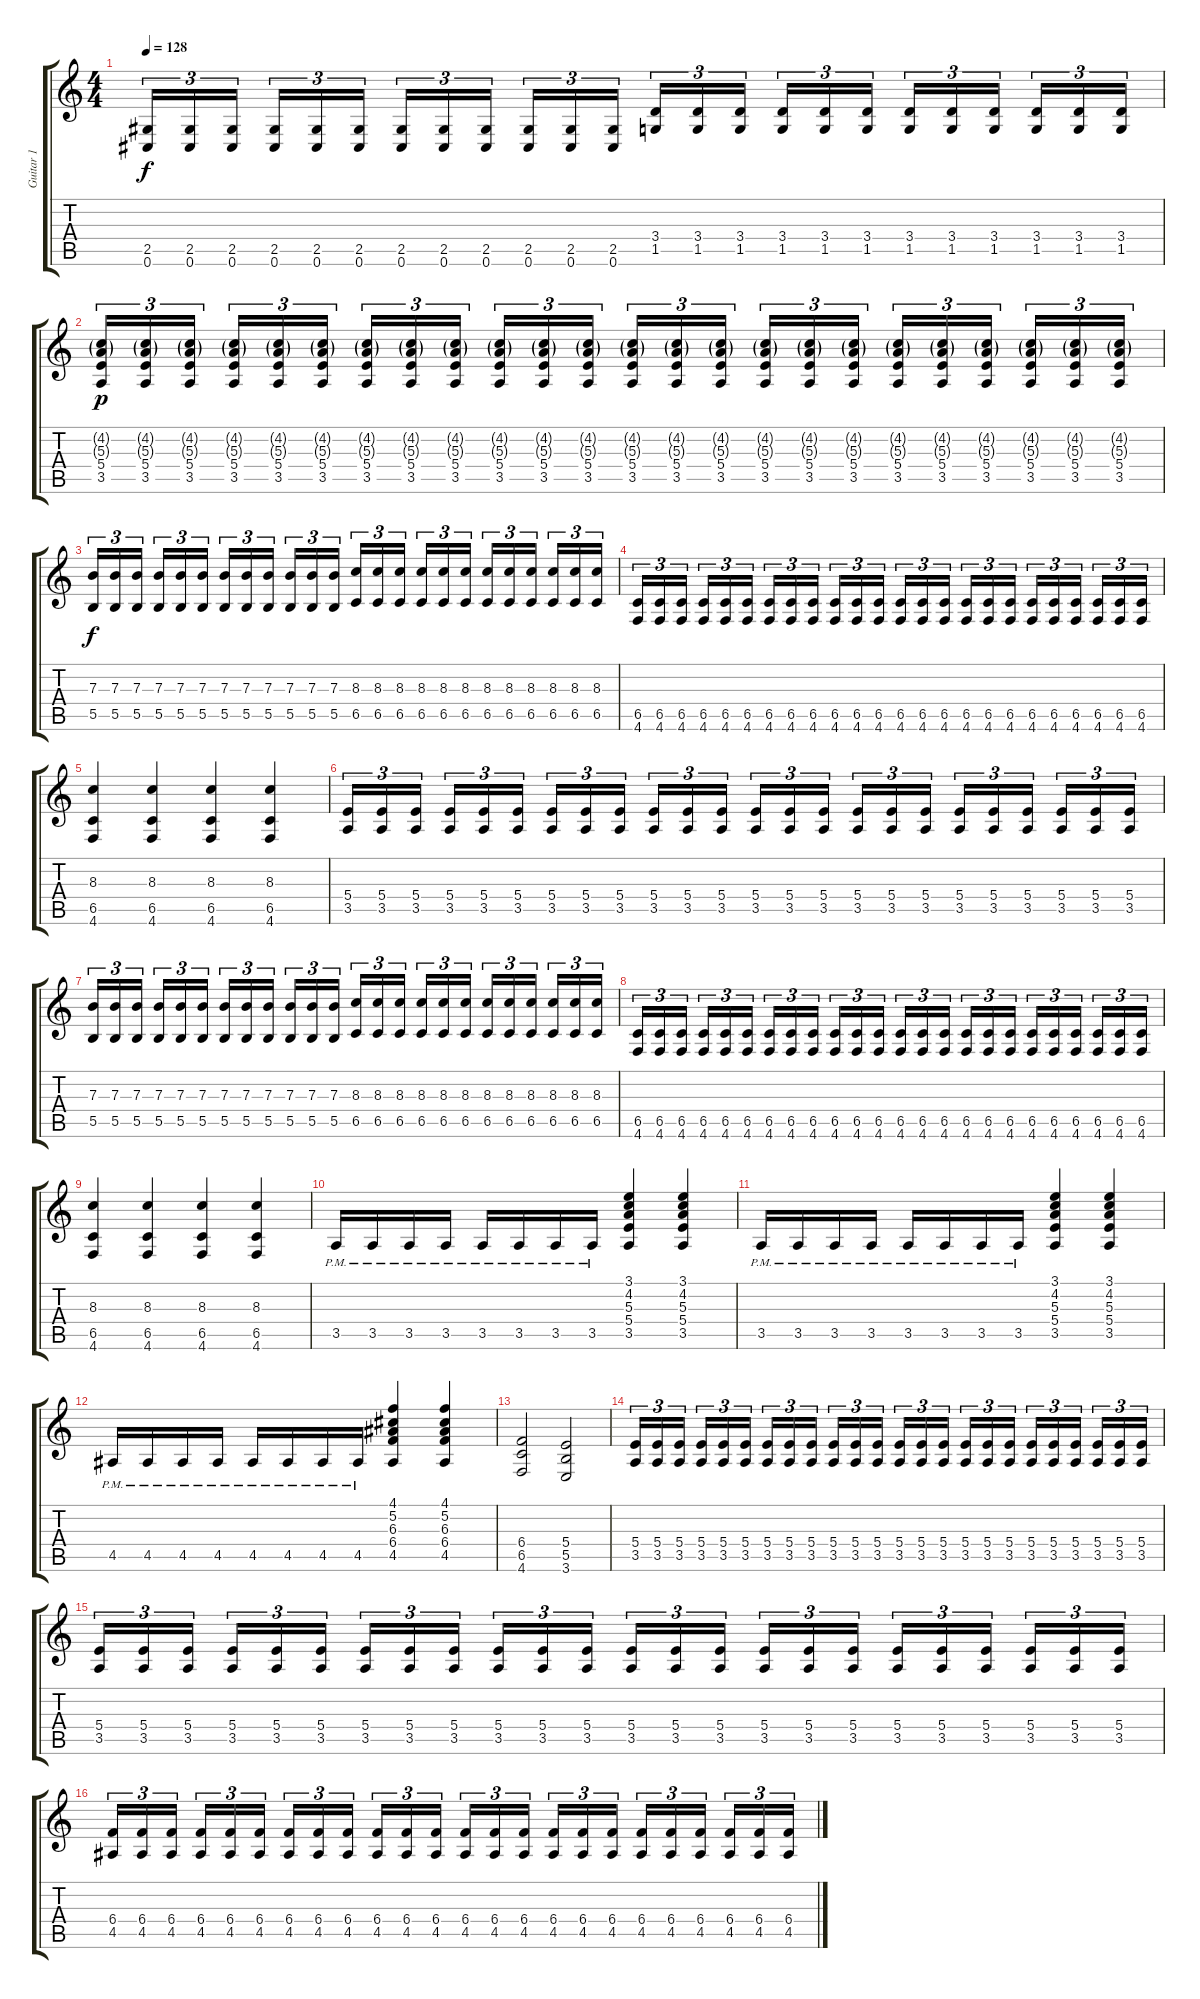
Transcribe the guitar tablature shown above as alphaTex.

\track ("Guitar 1" "Guitar 1") {instrument distortionguitar}
\staff {score tabs}
\tuning (Db4 Ab3 E3 B2 Gb2 Db2) {hide}
\ts (4 4)
\tempo 128
\clef g2
\ks c
(2.5 0.6).16{tu (3 2) dy f} (2.5 0.6).16{tu (3 2)} (2.5 0.6).16{tu (3 2) beam splitsecondary} (2.5 0.6).16{tu (3 2)} (2.5 0.6).16{tu (3 2)} (2.5 0.6).16{tu (3 2)} (2.5 0.6).16{tu (3 2)} (2.5 0.6).16{tu (3 2)} (2.5 0.6).16{tu (3 2) beam splitsecondary} (2.5 0.6).16{tu (3 2)} (2.5 0.6).16{tu (3 2)} (2.5 0.6).16{tu (3 2)} (3.4 1.5).16{tu (3 2)} (3.4 1.5).16{tu (3 2)} (3.4 1.5).16{tu (3 2) beam splitsecondary} (3.4 1.5).16{tu (3 2)} (3.4 1.5).16{tu (3 2)} (3.4 1.5).16{tu (3 2)} (3.4 1.5).16{tu (3 2)} (3.4 1.5).16{tu (3 2)} (3.4 1.5).16{tu (3 2) beam splitsecondary} (3.4 1.5).16{tu (3 2)} (3.4 1.5).16{tu (3 2)} (3.4 1.5).16{tu (3 2)} |
(4.2{g} 5.3{g} 5.4 3.5).16{tu (3 2) dy p} (4.2{g} 5.3{g} 5.4 3.5).16{tu (3 2)} (4.2{g} 5.3{g} 5.4 3.5).16{tu (3 2) beam splitsecondary} (4.2{g} 5.3{g} 5.4 3.5).16{tu (3 2)} (4.2{g} 5.3{g} 5.4 3.5).16{tu (3 2)} (4.2{g} 5.3{g} 5.4 3.5).16{tu (3 2)} (4.2{g} 5.3{g} 5.4 3.5).16{tu (3 2)} (4.2{g} 5.3{g} 5.4 3.5).16{tu (3 2)} (4.2{g} 5.3{g} 5.4 3.5).16{tu (3 2) beam splitsecondary} (4.2{g} 5.3{g} 5.4 3.5).16{tu (3 2)} (4.2{g} 5.3{g} 5.4 3.5).16{tu (3 2)} (4.2{g} 5.3{g} 5.4 3.5).16{tu (3 2)} (4.2{g} 5.3{g} 5.4 3.5).16{tu (3 2)} (4.2{g} 5.3{g} 5.4 3.5).16{tu (3 2)} (4.2{g} 5.3{g} 5.4 3.5).16{tu (3 2) beam splitsecondary} (4.2{g} 5.3{g} 5.4 3.5).16{tu (3 2)} (4.2{g} 5.3{g} 5.4 3.5).16{tu (3 2)} (4.2{g} 5.3{g} 5.4 3.5).16{tu (3 2)} (4.2{g} 5.3{g} 5.4 3.5).16{tu (3 2)} (4.2{g} 5.3{g} 5.4 3.5).16{tu (3 2)} (4.2{g} 5.3{g} 5.4 3.5).16{tu (3 2) beam splitsecondary} (4.2{g} 5.3{g} 5.4 3.5).16{tu (3 2)} (4.2{g} 5.3{g} 5.4 3.5).16{tu (3 2)} (4.2{g} 5.3{g} 5.4 3.5).16{tu (3 2)} |
(7.3 5.5).16{tu (3 2) dy f} (7.3 5.5).16{tu (3 2)} (7.3 5.5).16{tu (3 2) beam splitsecondary} (7.3 5.5).16{tu (3 2)} (7.3 5.5).16{tu (3 2)} (7.3 5.5).16{tu (3 2)} (7.3 5.5).16{tu (3 2)} (7.3 5.5).16{tu (3 2)} (7.3 5.5).16{tu (3 2) beam splitsecondary} (7.3 5.5).16{tu (3 2)} (7.3 5.5).16{tu (3 2)} (7.3 5.5).16{tu (3 2)} (8.3 6.5).16{tu (3 2)} (8.3 6.5).16{tu (3 2)} (8.3 6.5).16{tu (3 2) beam splitsecondary} (8.3 6.5).16{tu (3 2)} (8.3 6.5).16{tu (3 2)} (8.3 6.5).16{tu (3 2)} (8.3 6.5).16{tu (3 2)} (8.3 6.5).16{tu (3 2)} (8.3 6.5).16{tu (3 2) beam splitsecondary} (8.3 6.5).16{tu (3 2)} (8.3 6.5).16{tu (3 2)} (8.3 6.5).16{tu (3 2)} |
(6.5 4.6).16{tu (3 2)} (6.5 4.6).16{tu (3 2)} (6.5 4.6).16{tu (3 2) beam splitsecondary} (6.5 4.6).16{tu (3 2)} (6.5 4.6).16{tu (3 2)} (6.5 4.6).16{tu (3 2)} (6.5 4.6).16{tu (3 2)} (6.5 4.6).16{tu (3 2)} (6.5 4.6).16{tu (3 2) beam splitsecondary} (6.5 4.6).16{tu (3 2)} (6.5 4.6).16{tu (3 2)} (6.5 4.6).16{tu (3 2)} (6.5 4.6).16{tu (3 2)} (6.5 4.6).16{tu (3 2)} (6.5 4.6).16{tu (3 2) beam splitsecondary} (6.5 4.6).16{tu (3 2)} (6.5 4.6).16{tu (3 2)} (6.5 4.6).16{tu (3 2)} (6.5 4.6).16{tu (3 2)} (6.5 4.6).16{tu (3 2)} (6.5 4.6).16{tu (3 2) beam splitsecondary} (6.5 4.6).16{tu (3 2)} (6.5 4.6).16{tu (3 2)} (6.5 4.6).16{tu (3 2)} |
(8.3 6.5 4.6).4 (8.3 6.5 4.6).4 (8.3 6.5 4.6).4 (8.3 6.5 4.6).4 |
(5.4 3.5).16{tu (3 2)} (5.4 3.5).16{tu (3 2)} (5.4 3.5).16{tu (3 2) beam splitsecondary} (5.4 3.5).16{tu (3 2)} (5.4 3.5).16{tu (3 2)} (5.4 3.5).16{tu (3 2)} (5.4 3.5).16{tu (3 2)} (5.4 3.5).16{tu (3 2)} (5.4 3.5).16{tu (3 2) beam splitsecondary} (5.4 3.5).16{tu (3 2)} (5.4 3.5).16{tu (3 2)} (5.4 3.5).16{tu (3 2)} (5.4 3.5).16{tu (3 2)} (5.4 3.5).16{tu (3 2)} (5.4 3.5).16{tu (3 2) beam splitsecondary} (5.4 3.5).16{tu (3 2)} (5.4 3.5).16{tu (3 2)} (5.4 3.5).16{tu (3 2)} (5.4 3.5).16{tu (3 2)} (5.4 3.5).16{tu (3 2)} (5.4 3.5).16{tu (3 2) beam splitsecondary} (5.4 3.5).16{tu (3 2)} (5.4 3.5).16{tu (3 2)} (5.4 3.5).16{tu (3 2)} |
(7.3 5.5).16{tu (3 2)} (7.3 5.5).16{tu (3 2)} (7.3 5.5).16{tu (3 2) beam splitsecondary} (7.3 5.5).16{tu (3 2)} (7.3 5.5).16{tu (3 2)} (7.3 5.5).16{tu (3 2)} (7.3 5.5).16{tu (3 2)} (7.3 5.5).16{tu (3 2)} (7.3 5.5).16{tu (3 2) beam splitsecondary} (7.3 5.5).16{tu (3 2)} (7.3 5.5).16{tu (3 2)} (7.3 5.5).16{tu (3 2)} (8.3 6.5).16{tu (3 2)} (8.3 6.5).16{tu (3 2)} (8.3 6.5).16{tu (3 2) beam splitsecondary} (8.3 6.5).16{tu (3 2)} (8.3 6.5).16{tu (3 2)} (8.3 6.5).16{tu (3 2)} (8.3 6.5).16{tu (3 2)} (8.3 6.5).16{tu (3 2)} (8.3 6.5).16{tu (3 2) beam splitsecondary} (8.3 6.5).16{tu (3 2)} (8.3 6.5).16{tu (3 2)} (8.3 6.5).16{tu (3 2)} |
(6.5 4.6).16{tu (3 2)} (6.5 4.6).16{tu (3 2)} (6.5 4.6).16{tu (3 2) beam splitsecondary} (6.5 4.6).16{tu (3 2)} (6.5 4.6).16{tu (3 2)} (6.5 4.6).16{tu (3 2)} (6.5 4.6).16{tu (3 2)} (6.5 4.6).16{tu (3 2)} (6.5 4.6).16{tu (3 2) beam splitsecondary} (6.5 4.6).16{tu (3 2)} (6.5 4.6).16{tu (3 2)} (6.5 4.6).16{tu (3 2)} (6.5 4.6).16{tu (3 2)} (6.5 4.6).16{tu (3 2)} (6.5 4.6).16{tu (3 2) beam splitsecondary} (6.5 4.6).16{tu (3 2)} (6.5 4.6).16{tu (3 2)} (6.5 4.6).16{tu (3 2)} (6.5 4.6).16{tu (3 2)} (6.5 4.6).16{tu (3 2)} (6.5 4.6).16{tu (3 2) beam splitsecondary} (6.5 4.6).16{tu (3 2)} (6.5 4.6).16{tu (3 2)} (6.5 4.6).16{tu (3 2)} |
(8.3 6.5 4.6).4 (8.3 6.5 4.6).4 (8.3 6.5 4.6).4 (8.3 6.5 4.6).4 |
3.5{pm}.16 3.5{pm}.16 3.5{pm}.16 3.5{pm}.16 3.5{pm}.16 3.5{pm}.16 3.5{pm}.16 3.5{pm}.16 (3.1 4.2 5.3 5.4 3.5).4 (3.1 4.2 5.3 5.4 3.5).4 |
3.5{pm}.16 3.5{pm}.16 3.5{pm}.16 3.5{pm}.16 3.5{pm}.16 3.5{pm}.16 3.5{pm}.16 3.5{pm}.16 (3.1 4.2 5.3 5.4 3.5).4 (3.1 4.2 5.3 5.4 3.5).4 |
4.5{pm}.16 4.5{pm}.16 4.5{pm}.16 4.5{pm}.16 4.5{pm}.16 4.5{pm}.16 4.5{pm}.16 4.5{pm}.16 (4.1 5.2 6.3 6.4 4.5).4 (4.1 5.2 6.3 6.4 4.5).4 |
(6.4 6.5 4.6).2 (5.4 5.5 3.6).2 |
(5.4 3.5).16{tu (3 2)} (5.4 3.5).16{tu (3 2)} (5.4 3.5).16{tu (3 2) beam splitsecondary} (5.4 3.5).16{tu (3 2)} (5.4 3.5).16{tu (3 2)} (5.4 3.5).16{tu (3 2)} (5.4 3.5).16{tu (3 2)} (5.4 3.5).16{tu (3 2)} (5.4 3.5).16{tu (3 2) beam splitsecondary} (5.4 3.5).16{tu (3 2)} (5.4 3.5).16{tu (3 2)} (5.4 3.5).16{tu (3 2)} (5.4 3.5).16{tu (3 2)} (5.4 3.5).16{tu (3 2)} (5.4 3.5).16{tu (3 2) beam splitsecondary} (5.4 3.5).16{tu (3 2)} (5.4 3.5).16{tu (3 2)} (5.4 3.5).16{tu (3 2)} (5.4 3.5).16{tu (3 2)} (5.4 3.5).16{tu (3 2)} (5.4 3.5).16{tu (3 2) beam splitsecondary} (5.4 3.5).16{tu (3 2)} (5.4 3.5).16{tu (3 2)} (5.4 3.5).16{tu (3 2)} |
(5.4 3.5).16{tu (3 2)} (5.4 3.5).16{tu (3 2)} (5.4 3.5).16{tu (3 2) beam splitsecondary} (5.4 3.5).16{tu (3 2)} (5.4 3.5).16{tu (3 2)} (5.4 3.5).16{tu (3 2)} (5.4 3.5).16{tu (3 2)} (5.4 3.5).16{tu (3 2)} (5.4 3.5).16{tu (3 2) beam splitsecondary} (5.4 3.5).16{tu (3 2)} (5.4 3.5).16{tu (3 2)} (5.4 3.5).16{tu (3 2)} (5.4 3.5).16{tu (3 2)} (5.4 3.5).16{tu (3 2)} (5.4 3.5).16{tu (3 2) beam splitsecondary} (5.4 3.5).16{tu (3 2)} (5.4 3.5).16{tu (3 2)} (5.4 3.5).16{tu (3 2)} (5.4 3.5).16{tu (3 2)} (5.4 3.5).16{tu (3 2)} (5.4 3.5).16{tu (3 2) beam splitsecondary} (5.4 3.5).16{tu (3 2)} (5.4 3.5).16{tu (3 2)} (5.4 3.5).16{tu (3 2)} |
(6.4 4.5).16{tu (3 2)} (6.4 4.5).16{tu (3 2)} (6.4 4.5).16{tu (3 2) beam splitsecondary} (6.4 4.5).16{tu (3 2)} (6.4 4.5).16{tu (3 2)} (6.4 4.5).16{tu (3 2)} (6.4 4.5).16{tu (3 2)} (6.4 4.5).16{tu (3 2)} (6.4 4.5).16{tu (3 2) beam splitsecondary} (6.4 4.5).16{tu (3 2)} (6.4 4.5).16{tu (3 2)} (6.4 4.5).16{tu (3 2)} (6.4 4.5).16{tu (3 2)} (6.4 4.5).16{tu (3 2)} (6.4 4.5).16{tu (3 2) beam splitsecondary} (6.4 4.5).16{tu (3 2)} (6.4 4.5).16{tu (3 2)} (6.4 4.5).16{tu (3 2)} (6.4 4.5).16{tu (3 2)} (6.4 4.5).16{tu (3 2)} (6.4 4.5).16{tu (3 2) beam splitsecondary} (6.4 4.5).16{tu (3 2)} (6.4 4.5).16{tu (3 2)} (6.4 4.5).16{tu (3 2)}
